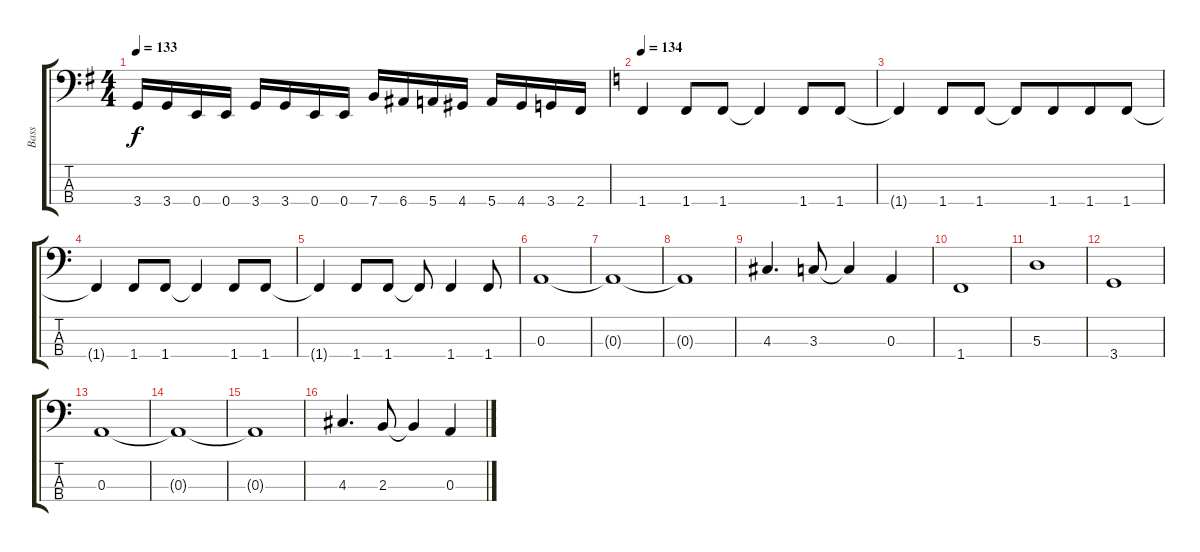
\track ("Bass" "Bass") {instrument electricbassfinger}
\staff {score tabs}
\tuning (G2 D2 A1 E1) {hide}
\ts (4 4)
\tempo 133
\clef f4
\ks g
3.4.16{dy f} 3.4.16 0.4.16 0.4.16 3.4.16 3.4.16 0.4.16 0.4.16 7.4.16 6.4.16 5.4.16 4.4.16 5.4.16 4.4.16 3.4.16 2.4.16 |
\tempo 134
\ks c
1.4.4 1.4.8 1.4.8 1.4{t}.4 1.4.8 1.4.8 |
1.4{t}.4 1.4.8 1.4.8 1.4{t}.8 1.4.8{beam merge} 1.4.8 1.4.8 |
1.4{t}.4 1.4.8 1.4.8 1.4{t}.4 1.4.8 1.4.8 |
1.4{t}.4 1.4.8 1.4.8 1.4{t}.8 1.4.4 1.4.8 |
0.3.1 |
0.3{t}.1 |
0.3{t}.1 |
4.3.4{d} 3.3.8 3.3{t}.4 0.3.4 |
1.4.1 |
5.3.1 |
3.4.1 |
0.3.1 |
0.3{t}.1 |
0.3{t}.1 |
4.3.4{d} 2.3.8 2.3{t}.4 0.3.4
